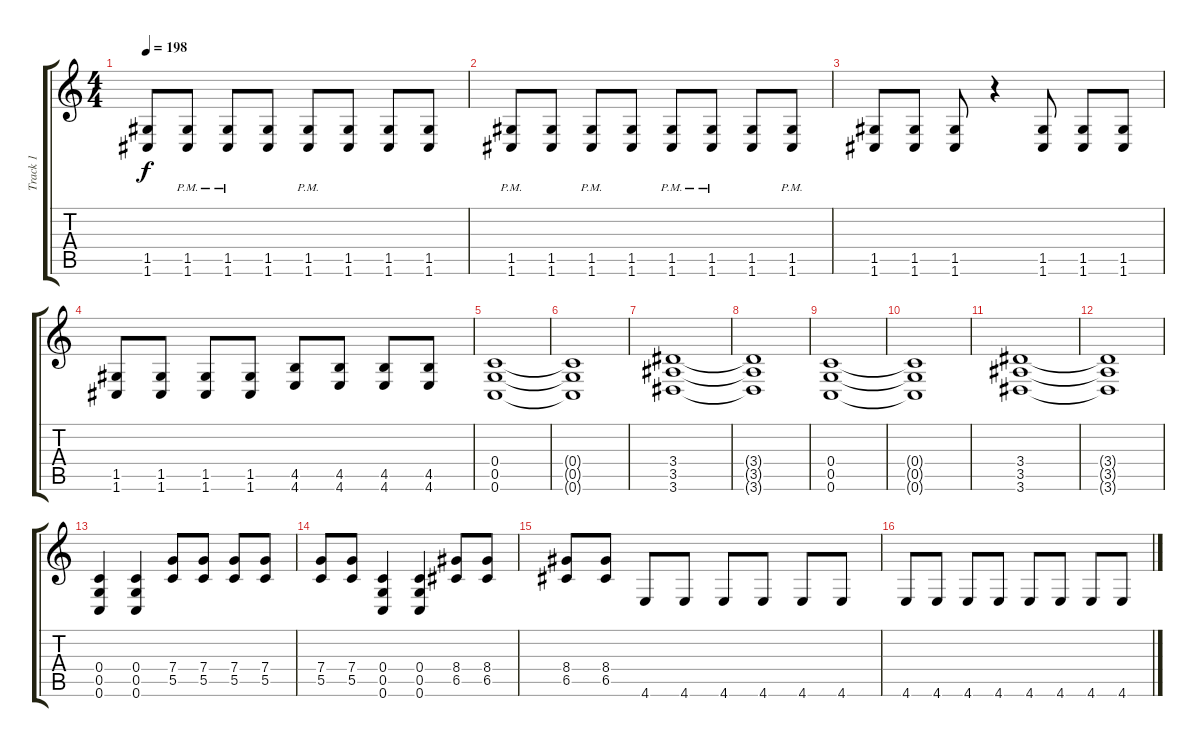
\track ("Track 1" "Track 1") {instrument distortionguitar}
\staff {score tabs}
\tuning (D4 A3 F3 C3 G2 C2) {hide}
\ts (4 4)
\tempo 198
\clef g2
\ks c
(1.5 1.6).8{dy f} (1.5{pm} 1.6{pm}).8 (1.5{pm} 1.6{pm}).8 (1.5 1.6).8 (1.5{pm} 1.6{pm}).8 (1.5 1.6).8 (1.5 1.6).8 (1.5 1.6).8 |
(1.5{pm} 1.6{pm}).8 (1.5 1.6).8 (1.5{pm} 1.6{pm}).8 (1.5 1.6).8 (1.5{pm} 1.6{pm}).8 (1.5{pm} 1.6{pm}).8 (1.5 1.6).8 (1.5{pm} 1.6{pm}).8 |
(1.5 1.6).8 (1.5 1.6).8 (1.5 1.6).8 r.4 (1.5 1.6).8 (1.5 1.6).8 (1.5 1.6).8 |
(1.5 1.6).8 (1.5 1.6).8 (1.5 1.6).8 (1.5 1.6).8 (4.5 4.6).8 (4.5 4.6).8 (4.5 4.6).8 (4.5 4.6).8 |
(0.4 0.5 0.6).1 |
(0.4{t} 0.5{t} 0.6{t}).1 |
(3.4 3.5 3.6).1 |
(3.4{t} 3.5{t} 3.6{t}).1 |
(0.4 0.5 0.6).1 |
(0.4{t} 0.5{t} 0.6{t}).1 |
(3.4 3.5 3.6).1 |
(3.4{t} 3.5{t} 3.6{t}).1 |
(0.4 0.5 0.6).4 (0.4 0.5 0.6).4 (7.4 5.5).8 (7.4 5.5).8 (7.4 5.5).8 (7.4 5.5).8 |
(7.4 5.5).8 (7.4 5.5).8 (0.4 0.5 0.6).4 (0.4 0.5 0.6).4 (8.4 6.5).8 (8.4 6.5).8 |
(8.4 6.5).8 (8.4 6.5).8 4.6.8 4.6.8 4.6.8 4.6.8 4.6.8 4.6.8 |
4.6.8 4.6.8 4.6.8 4.6.8 4.6.8 4.6.8 4.6.8 4.6.8
